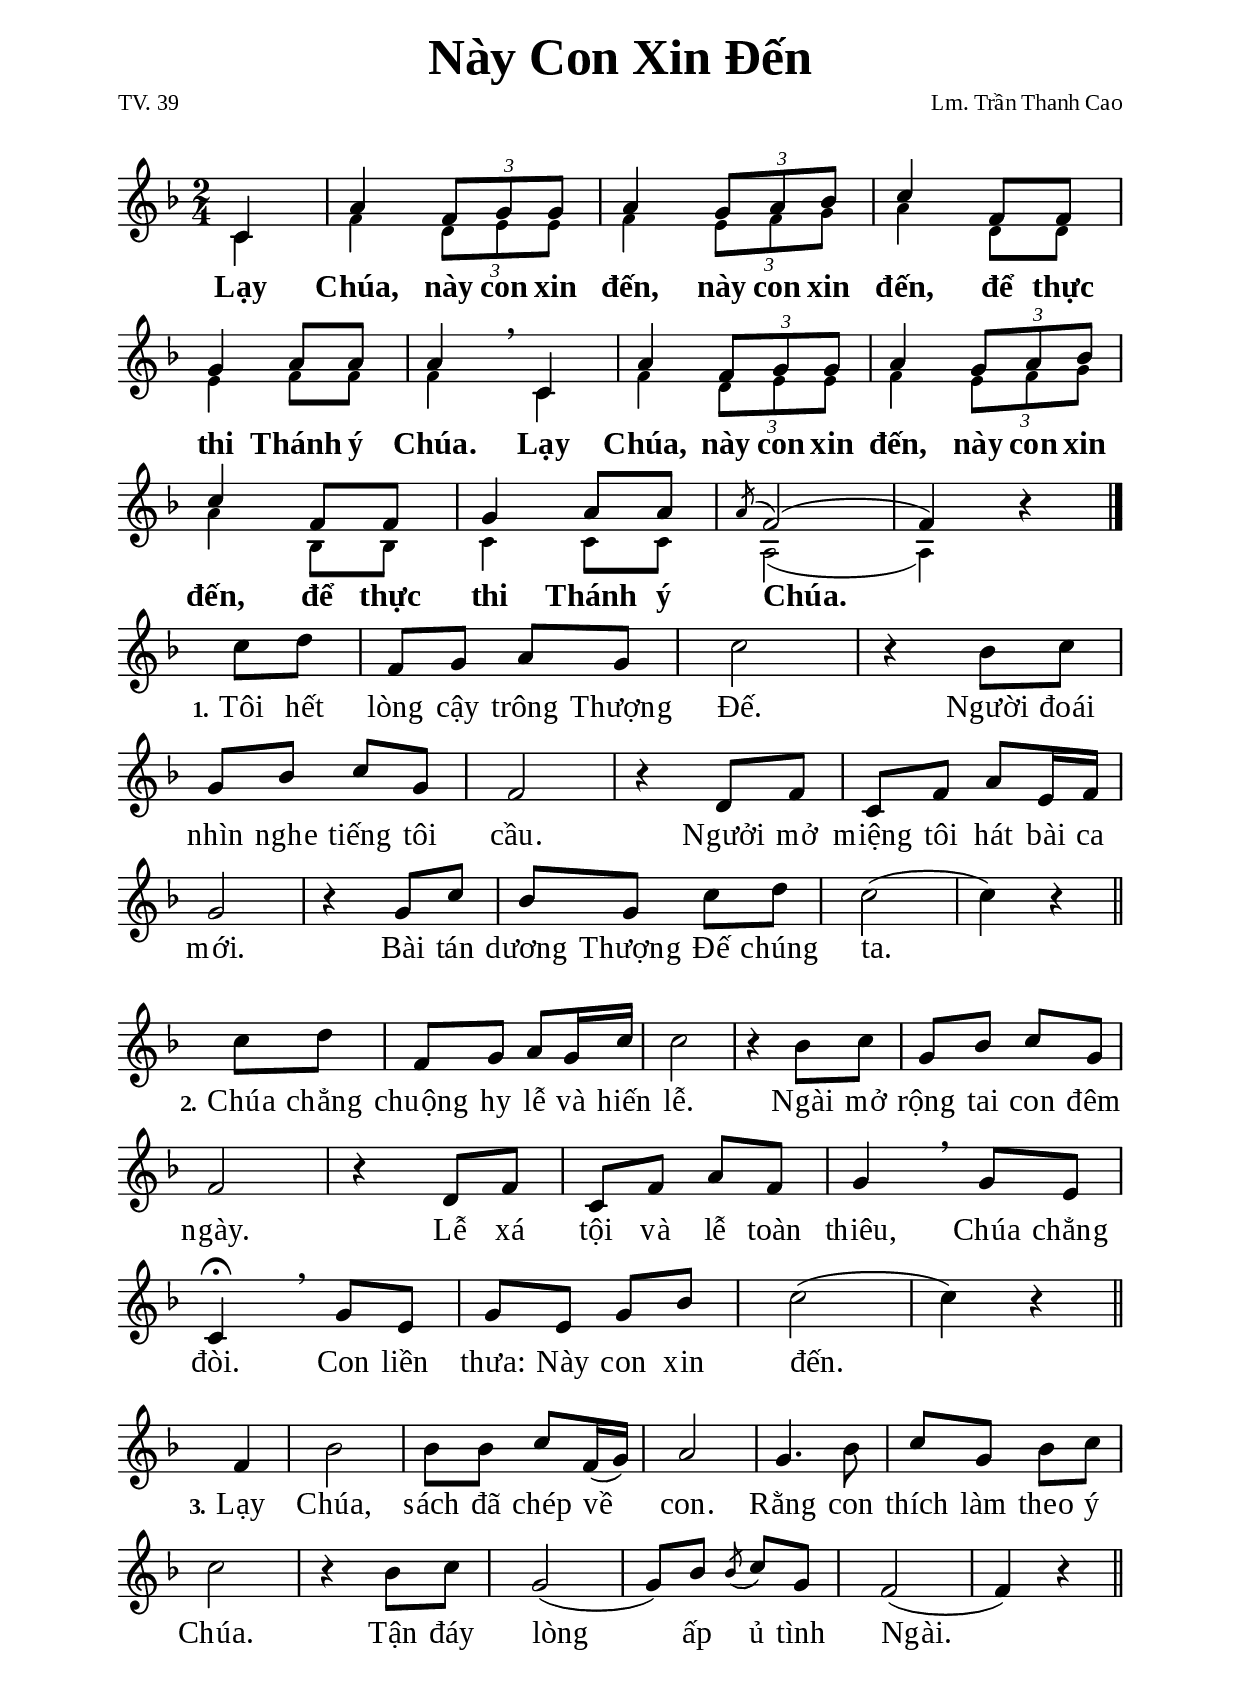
% Cài đặt chung
\version "2.20.0"
\include "english.ly"

\header {
  title = \markup { \fontsize #3 "Này Con Xin Đến" }
  poet = "TV. 39"
  composer = "Lm. Trần Thanh Cao"
  arranger = " "
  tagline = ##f
}

\paper {
  #(set-paper-size "a4")
  top-margin = 10\mm
  bottom-margin = 10\mm
  left-margin = 20\mm
  right-margin = 20\mm
  indent = #0
  #(define fonts
    (make-pango-font-tree
      "Liberation Serif"
      "Liberation Serif"
      "Liberation Serif"
      (/ 20 20)))
  page-count = #1
}

% Nhạc điệp khúc
nhacDiepKhucSop = \relative c' {
  \partial 4 c4 |
  a'4 \tuplet 3/2 { f8 g g } |
  a4 \tuplet 3/2 { g8 a bf } |
  c4 f,8 f |
  g4 a8 a |
  a4 \breathe c,4 |
  a' \tuplet 3/2 { f8 g g } |
  a4 \tuplet 3/2 { g8 a bf } |
  c4 f,8 f |
  g4 a8 a |
  \acciaccatura a8 f2 ( |
  f4) r \bar "|."
}

nhacDiepKhucBas = \relative c' {
  \partial 4 c4 |
  f4 \tuplet 3/2 { d8 e e } |
  f4 \tuplet 3/2 { e8 f g } |
  a4 d,8 d |
  e4 f8 f |
  f4 c |
  f \tuplet 3/2 { d8 e e } |
  f4 \tuplet 3/2 { e8 f g } |
  a4 bf,8 bf |
  c4 c8 c |
  a2 ( |
  a4) r
}

% Nhạc phiên khúc
nhacPhienKhucMot = \relative c'' {
  \partial 4 c8 d |
  f, g a g |
  c2 |
  r4 bf8 c |
  g bf c g |
  f2 |
  r4 d8 f |
  c f a e16 f |
  g2 |
  r4 g8 c |
  bf g c d |
  c2 ( |
  c4) r \bar "||"
}

nhacPhienKhucHai = \relative c'' {
  \partial 4 c8 d |
  f, g a g16 c |
  c2 |
  r4 bf8 c |
  g bf c g |
  f2 |
  r4 d8 f |
  c f a f |
  g4 \breathe g8 e |
  c4 \fermata \breathe g'8 e |
  g e g bf |
  c2 ( |
  c4) r \bar "||"
}

nhacPhienKhucBa = \relative c' {
  \partial 4 f4 |
  bf2 |
  bf8 bf c f,16 (g) |
  a2 |
  g4. bf8 |
  c g bf c |
  c2 |
  r4 bf8 c |
  g2 ( |
  g8) bf \acciaccatura bf8 c g |
  f2 ( |
  f4) r \bar "||"
}

% Lời điệp khúc
loiDiepKhuc = \lyricmode {
  Lạy Chúa, này con xin đến, này con xin đến,
  để thực thi Thánh ý Chúa.
  Lạy Chúa, này con xin đến, này con xin đến,
  để thực thi Thánh ý Chúa.
}

% Lời phiên khúc
loiPhienKhucMot = \lyricmode {
  \set stanza = #"1."
  Tôi hết lòng cậy trông Thượng Đế.
  Người đoái nhìn nghe tiếng tôi cầu.
  Ngưởi mở miệng tôi hát bài ca mới.
  Bài tán dương Thượng Đế chúng ta.
}

loiPhienKhucHai = \lyricmode {
  \set stanza = #"2."
  Chúa chẳng chuộng hy lễ và hiến lễ.
  Ngài mở rộng tai con đêm ngày.
  Lễ xá tội và lễ toàn thiêu,
  Chúa chẳng đòi.
  Con liền thưa: Này con xin đến.
}

loiPhienKhucBa = \lyricmode {
  \set stanza = #"3."
  Lạy Chúa, sách đã chép về con.
  Rằng con thích làm theo ý Chúa.
  Tận đáy lòng ấp ủ tình Ngài.
}


% Dàn trang
\score {
  \new ChoirStaff <<
    \new Staff = diepKhuc \with {
        \consists "Merge_rests_engraver"
        \magnifyStaff #(magstep +1)
      }
      <<
      \new Voice = beSop {
        \voiceOne \key f \major \time 2/4 \nhacDiepKhucSop
      }
      \new Voice = beBas {
        \override NoteHead.font-size = #-2
        \voiceTwo \key f \major \time 2/4 \nhacDiepKhucBas
      }
    >>
    \new Lyrics \lyricsto beSop \loiDiepKhuc
  >>
  \layout {
    \override Lyrics.LyricText.font-series = #'bold
    \override Lyrics.LyricText.font-size = #+3
    \override Lyrics.LyricSpace.minimum-distance = #0.5
    \override Score.BarNumber.break-visibility = ##(#f #f #f)
    \override Score.SpacingSpanner.uniform-stretching = ##t
  }
}

\score {
  \new ChoirStaff <<
    \new Staff = phienKhuc \with {
        \magnifyStaff #(magstep +1)
      }
      <<
      \new Voice = beSop {
        \key f \major \time 2/4 \nhacPhienKhucMot
      }
    >>
    \new Lyrics \lyricsto beSop \loiPhienKhucMot
  >>
  \layout {
    \override Staff.TimeSignature.transparent = ##t
    \override Lyrics.LyricText.font-size = #+3
    \override Lyrics.LyricSpace.minimum-distance = #1.0
    \override Score.BarNumber.break-visibility = ##(#f #f #f)
    \override Score.SpacingSpanner.uniform-stretching = ##t
  }
}

\score {
  \new ChoirStaff <<
    \new Staff = phienKhuc \with {
        \magnifyStaff #(magstep +1)
      }
      <<
      \new Voice = beSop {
        \key f \major \time 2/4 \nhacPhienKhucHai
      }
    >>
    \new Lyrics \lyricsto beSop \loiPhienKhucHai
  >>
  \layout {
    \override Staff.TimeSignature.transparent = ##t
    \override Lyrics.LyricText.font-size = #+3
    \override Lyrics.LyricSpace.minimum-distance = #1.0
    \override Score.BarNumber.break-visibility = ##(#f #f #f)
    \override Score.SpacingSpanner.uniform-stretching = ##t
  }
}

\score {
  \new ChoirStaff <<
    \new Staff = phienKhuc \with {
        \magnifyStaff #(magstep +1)
      }
      <<
      \new Voice = beSop {
        \key f \major \time 2/4 \nhacPhienKhucBa
      }
    >>
    \new Lyrics \lyricsto beSop \loiPhienKhucBa
  >>
  \layout {
    \override Staff.TimeSignature.transparent = ##t
    \override Lyrics.LyricText.font-size = #+3
    \override Lyrics.LyricSpace.minimum-distance = #1.0
    \override Score.BarNumber.break-visibility = ##(#f #f #f)
    \override Score.SpacingSpanner.uniform-stretching = ##t
  }
}
